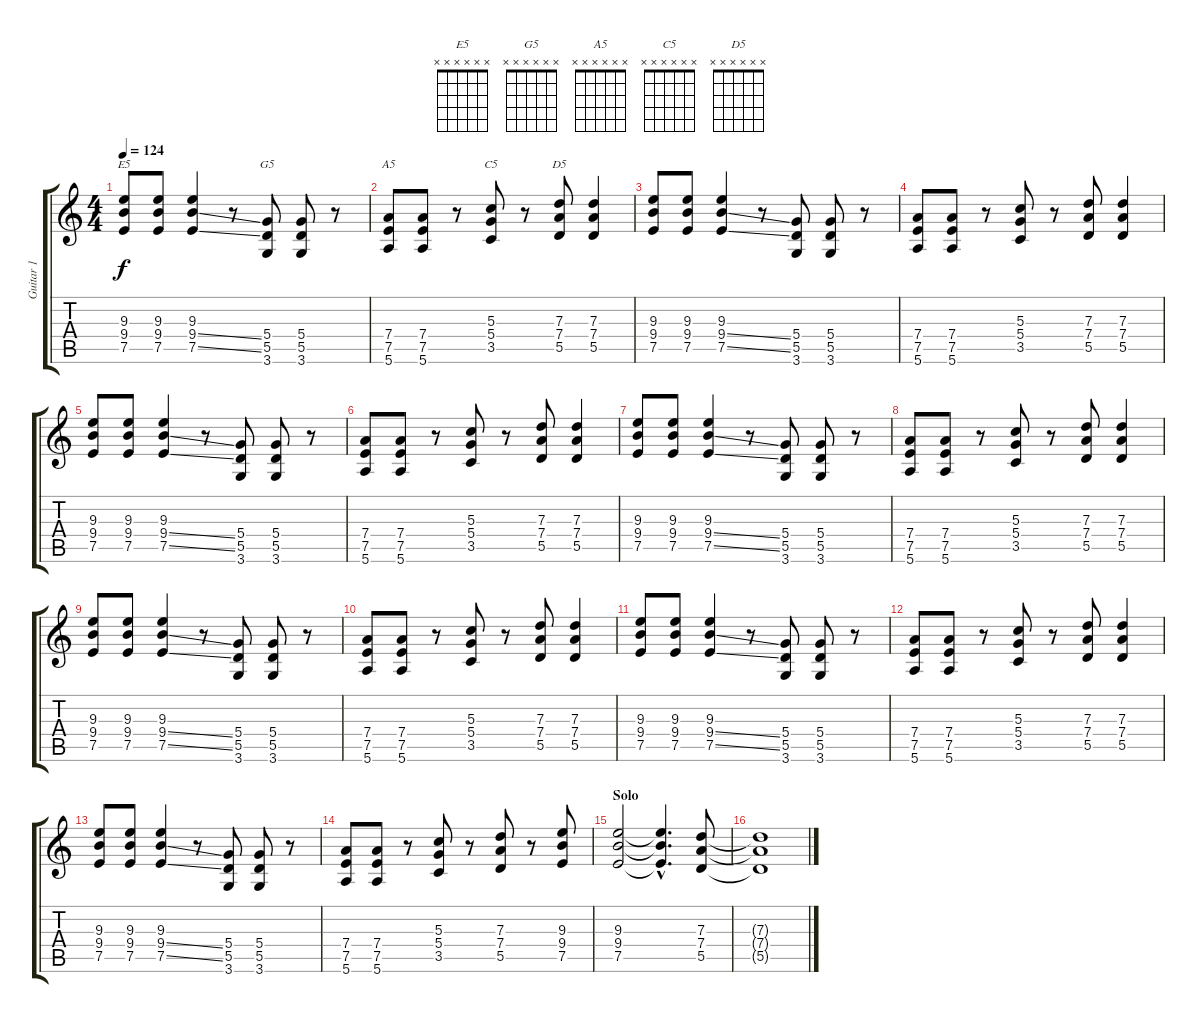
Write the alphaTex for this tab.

\track ("Guitar 1" "Guitar 1") {instrument distortionguitar}
\staff {score tabs}
\tuning (E4 B3 G3 D3 A2 E2) {hide}
\chord ("E5" x x x x x x) {firstfret 0}
\chord ("G5" x x x x x x) {firstfret 0}
\chord ("A5" x x x x x x) {firstfret 0}
\chord ("C5" x x x x x x) {firstfret 0}
\chord ("D5" x x x x x x) {firstfret 0}
\ts (4 4)
\tempo 124
\clef g2
\ks c
(9.3 9.4 7.5).8{ch "E5" dy f} (9.3 9.4 7.5).8 (9.3 9.4{ss} 7.5{ss}).4 r.8 (5.4 5.5 3.6).8{ch "G5"} (5.4 5.5 3.6).8 r.8 |
(7.4 7.5 5.6).8{ch "A5"} (7.4 7.5 5.6).8 r.8 (5.3 5.4 3.5).8{ch "C5"} r.8 (7.3 7.4 5.5).8{ch "D5"} (7.3 7.4 5.5).4 |
(9.3 9.4 7.5).8 (9.3 9.4 7.5).8 (9.3 9.4{ss} 7.5{ss}).4 r.8 (5.4 5.5 3.6).8 (5.4 5.5 3.6).8 r.8 |
(7.4 7.5 5.6).8 (7.4 7.5 5.6).8 r.8 (5.3 5.4 3.5).8 r.8 (7.3 7.4 5.5).8 (7.3 7.4 5.5).4 |
(9.3 9.4 7.5).8 (9.3 9.4 7.5).8 (9.3 9.4{ss} 7.5{ss}).4 r.8 (5.4 5.5 3.6).8 (5.4 5.5 3.6).8 r.8 |
(7.4 7.5 5.6).8 (7.4 7.5 5.6).8 r.8 (5.3 5.4 3.5).8 r.8 (7.3 7.4 5.5).8 (7.3 7.4 5.5).4 |
(9.3 9.4 7.5).8 (9.3 9.4 7.5).8 (9.3 9.4{ss} 7.5{ss}).4 r.8 (5.4 5.5 3.6).8 (5.4 5.5 3.6).8 r.8 |
(7.4 7.5 5.6).8 (7.4 7.5 5.6).8 r.8 (5.3 5.4 3.5).8 r.8 (7.3 7.4 5.5).8 (7.3 7.4 5.5).4 |
(9.3 9.4 7.5).8 (9.3 9.4 7.5).8 (9.3 9.4{ss} 7.5{ss}).4 r.8 (5.4 5.5 3.6).8 (5.4 5.5 3.6).8 r.8 |
(7.4 7.5 5.6).8 (7.4 7.5 5.6).8 r.8 (5.3 5.4 3.5).8 r.8 (7.3 7.4 5.5).8 (7.3 7.4 5.5).4 |
(9.3 9.4 7.5).8 (9.3 9.4 7.5).8 (9.3 9.4{ss} 7.5{ss}).4 r.8 (5.4 5.5 3.6).8 (5.4 5.5 3.6).8 r.8 |
(7.4 7.5 5.6).8 (7.4 7.5 5.6).8 r.8 (5.3 5.4 3.5).8 r.8 (7.3 7.4 5.5).8 (7.3 7.4 5.5).4 |
(9.3 9.4 7.5).8 (9.3 9.4 7.5).8 (9.3 9.4{ss} 7.5{ss}).4 r.8 (5.4 5.5 3.6).8 (5.4 5.5 3.6).8 r.8 |
(7.4 7.5 5.6).8 (7.4 7.5 5.6).8 r.8 (5.3 5.4 3.5).8 r.8 (7.3 7.4 5.5).8 r.8 (9.3 9.4 7.5).8 |
\section ("" "Solo")
(9.3 9.4 7.5).2 (9.3{hac t} 9.4{hac t} 7.5{hac t}).4{d} (7.3 7.4 5.5).8 |
(7.3{t} 7.4{t} 5.5{t}).1
